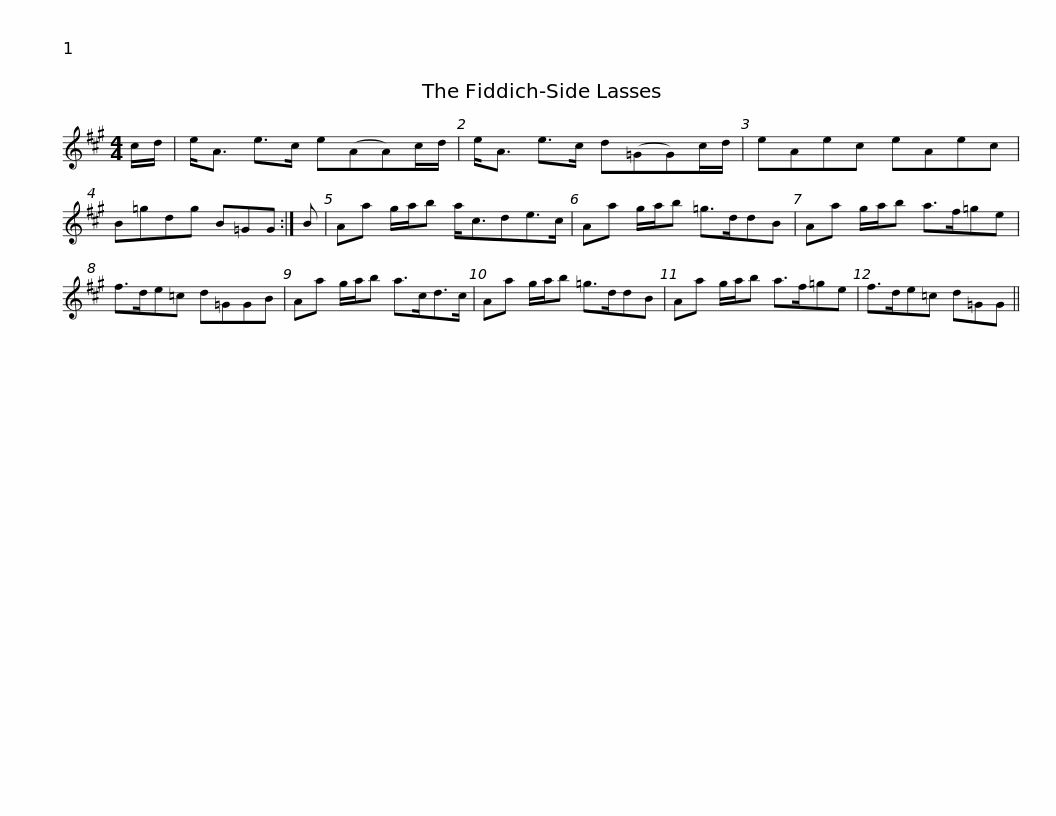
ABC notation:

X:1
L:1/8
M:4/4
I:linebreak $
K:A
V:1 treble
V:1
 c/d/ | e<A e>c e(AA)c/d/ | e<A e>c d(=GG)c/d/ | eAec eAec | B=gdg B=GG :| %5
 B |$ Aa g/a/b a<cde>c | Aa g/a/b =g>ddB | Aa g/a/b a>f=ge | f>de=c d=GGB |$ %10
 Aa g/a/b a>cd>c | Aa g/a/b =g>ddB | Aa g/a/b a>f=ge | f>de=c d=GG || %14
